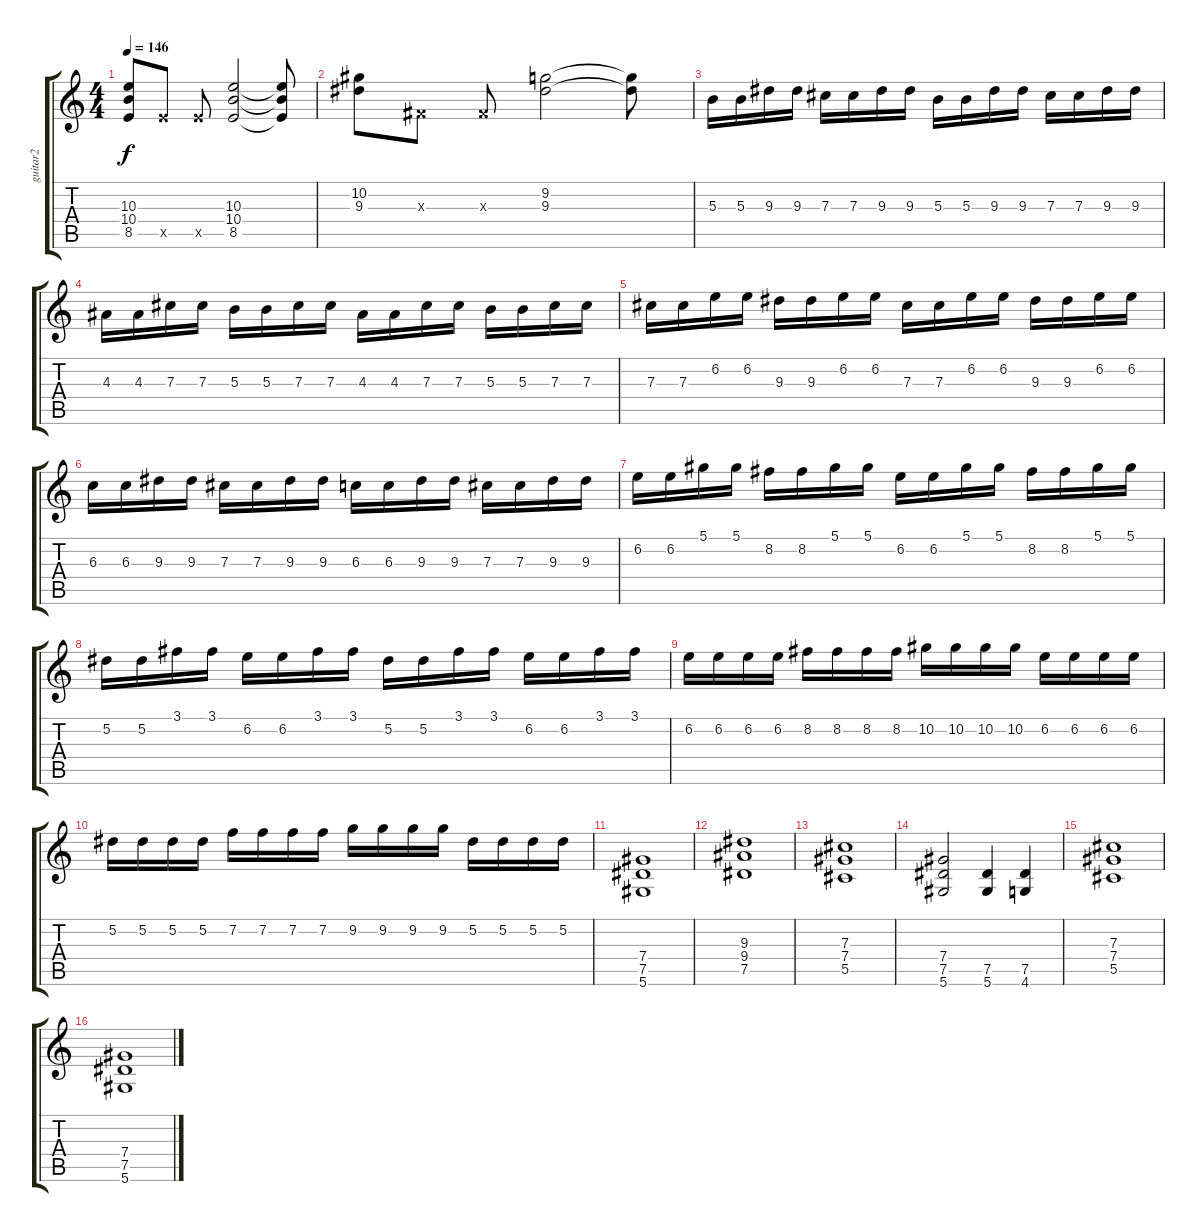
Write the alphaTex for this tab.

\track ("guitar2" "guitar2") {instrument overdrivenguitar}
\staff {score tabs}
\tuning (Eb4 Bb3 Gb3 Db3 Ab2 Eb2) {hide}
\ts (4 4)
\tempo 146
\clef g2
\ks c
(10.3 10.4 8.5).8{dy f} 8.5{x}.8 8.5{x}.8 (10.3 10.4 8.5).2 (10.3{t} 10.4{t} 8.5{t}).8 |
(10.2 9.3).8 0.3{x}.8 0.3{x}.8 (9.2 9.3).2 (9.2{t} 9.3{t}).8 |
5.3.16 5.3.16 9.3.16 9.3.16 7.3.16 7.3.16 9.3.16 9.3.16 5.3.16 5.3.16 9.3.16 9.3.16 7.3.16 7.3.16 9.3.16 9.3.16 |
4.3.16 4.3.16 7.3.16 7.3.16 5.3.16 5.3.16 7.3.16 7.3.16 4.3.16 4.3.16 7.3.16 7.3.16 5.3.16 5.3.16 7.3.16 7.3.16 |
7.3.16 7.3.16 6.2.16 6.2.16 9.3.16 9.3.16 6.2.16 6.2.16 7.3.16 7.3.16 6.2.16 6.2.16 9.3.16 9.3.16 6.2.16 6.2.16 |
6.3.16 6.3.16 9.3.16 9.3.16 7.3.16 7.3.16 9.3.16 9.3.16 6.3.16 6.3.16 9.3.16 9.3.16 7.3.16 7.3.16 9.3.16 9.3.16 |
6.2.16 6.2.16 5.1.16 5.1.16 8.2.16 8.2.16 5.1.16 5.1.16 6.2.16 6.2.16 5.1.16 5.1.16 8.2.16 8.2.16 5.1.16 5.1.16 |
5.2.16 5.2.16 3.1.16 3.1.16 6.2.16 6.2.16 3.1.16 3.1.16 5.2.16 5.2.16 3.1.16 3.1.16 6.2.16 6.2.16 3.1.16 3.1.16 |
6.2.16 6.2.16 6.2.16 6.2.16 8.2.16 8.2.16 8.2.16 8.2.16 10.2.16 10.2.16 10.2.16 10.2.16 6.2.16 6.2.16 6.2.16 6.2.16 |
5.2.16 5.2.16 5.2.16 5.2.16 7.2.16 7.2.16 7.2.16 7.2.16 9.2.16 9.2.16 9.2.16 9.2.16 5.2.16 5.2.16 5.2.16 5.2.16 |
(7.4 7.5 5.6).1 |
(9.3 9.4 7.5).1 |
(7.3 7.4 5.5).1 |
(7.4 7.5 5.6).2 (7.5 5.6).4 (7.5 4.6).4 |
(7.3 7.4 5.5).1 |
(7.4 7.5 5.6).1
